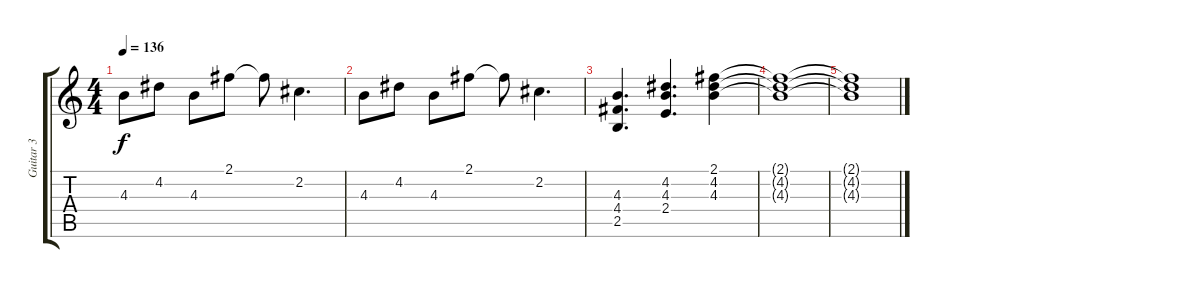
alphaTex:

\track ("Guitar 3" "Guitar 3") {instrument distortionguitar}
\staff {score tabs}
\tuning (E4 B3 G3 D3 A2 E2) {hide}
\ts (4 4)
\tempo 136
\clef g2
\ks c
4.3.8{dy f} 4.2.8 4.3.8 2.1.8 2.1{t}.8 2.2.4{d} |
4.3.8 4.2.8 4.3.8 2.1.8 2.1{t}.8 2.2.4{d} |
(4.3 4.4 2.5).4{d} (4.2 4.3 2.4).4{d} (2.1 4.2 4.3).4 |
(2.1{t} 4.2{t} 4.3{t}).1 |
(2.1{t} 4.2{t} 4.3{t}).1
